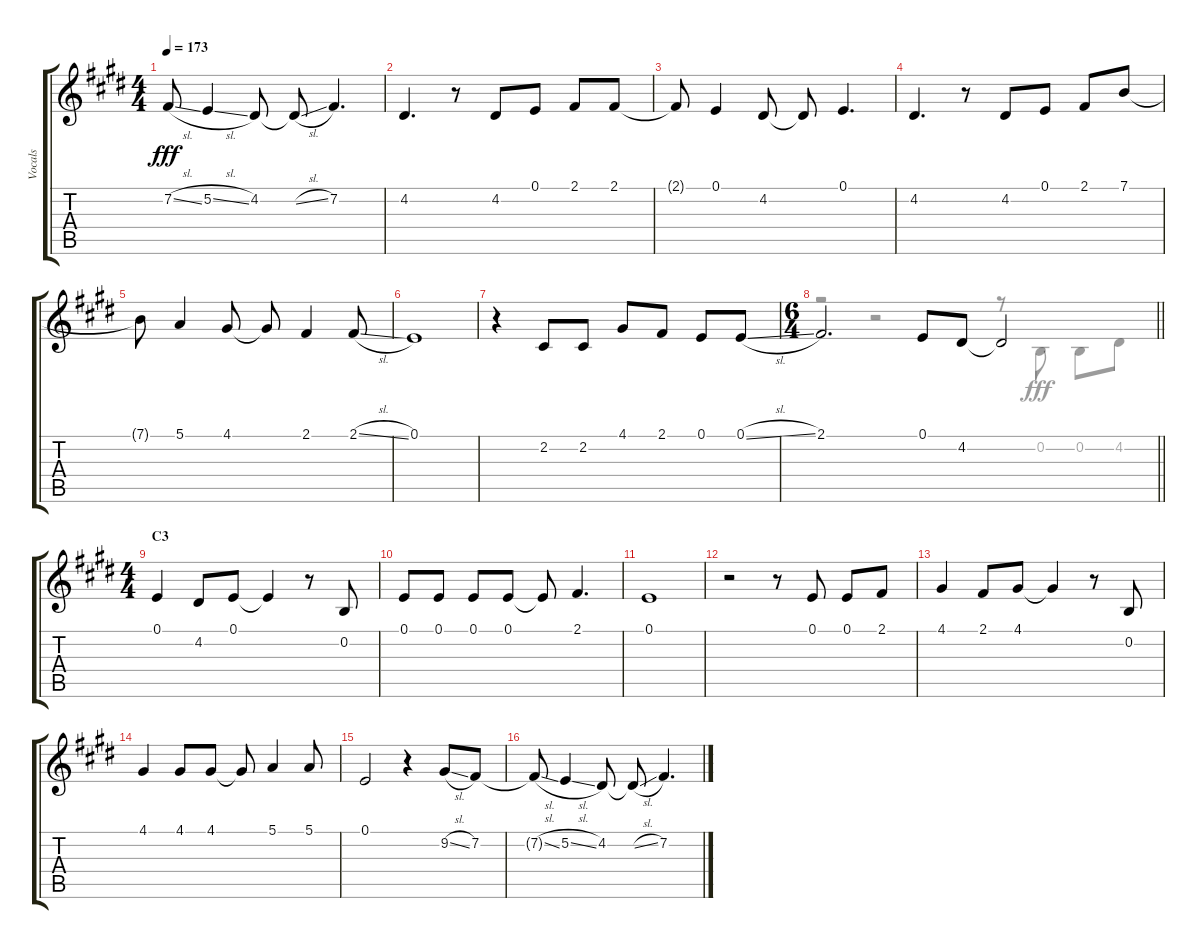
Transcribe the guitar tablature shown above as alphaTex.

\track ("Vocals" "Vocals") {instrument voiceoohs}
\staff {score tabs}
\tuning (E4 B3 G3 D3 A2 E2) {hide}
\voice
\ts (4 4)
\tempo 173
\clef g2
\ks e
7.2{sl t}.8{dy fff} 5.2{sl}.4 4.2.8 4.2{sl t}.8 7.2.4{d} |
4.2.4{d} r.8 4.2.8 0.1.8 2.1.8 2.1.8 |
2.1{t}.8 0.1.4 4.2.8 4.2{t}.8 0.1.4{d} |
4.2.4{d} r.8 4.2.8 0.1.8 2.1.8 7.1.8 |
7.1{t}.8 5.1.4 4.1.8 4.1{t}.8 2.1.4 2.1{sl}.8 |
0.1.1 |
r.4 2.2.8 2.2.8 4.1.8 2.1.8 0.1.8 0.1{sl}.8 |
\ts (6 4)
\barLineRight lightlight
2.1.2{d} 0.1.8 4.2.8 4.2{t}.2 |
\ts (4 4)
\section ("" "C3")
0.1.4 4.2.8 0.1.8 0.1{t}.4 r.8 0.2.8 |
0.1.8 0.1.8 0.1.8 0.1.8 0.1{t}.8 2.1.4{d} |
0.1.1 |
r.2 r.8 0.1.8 0.1.8 2.1.8 |
4.1.4 2.1.8 4.1.8 4.1{t}.4 r.8 0.2.8 |
4.1.4 4.1.8 4.1.8 4.1{t}.8 5.1.4 5.1.8 |
0.1.2 r.4 9.2{sl}.8 7.2.8 |
7.2{sl t}.8 5.2{sl}.4 4.2.8 4.2{sl t}.8 7.2.4{d}
\voice
\clef g2
\ottava regular
\simile none
\ks e
|
|
|
|
|
|
|
\barLineRight lightlight
r.2 r.2 r.8 0.2.8 0.2.8 4.2.8 |
|
|
|
|
|
|
|
